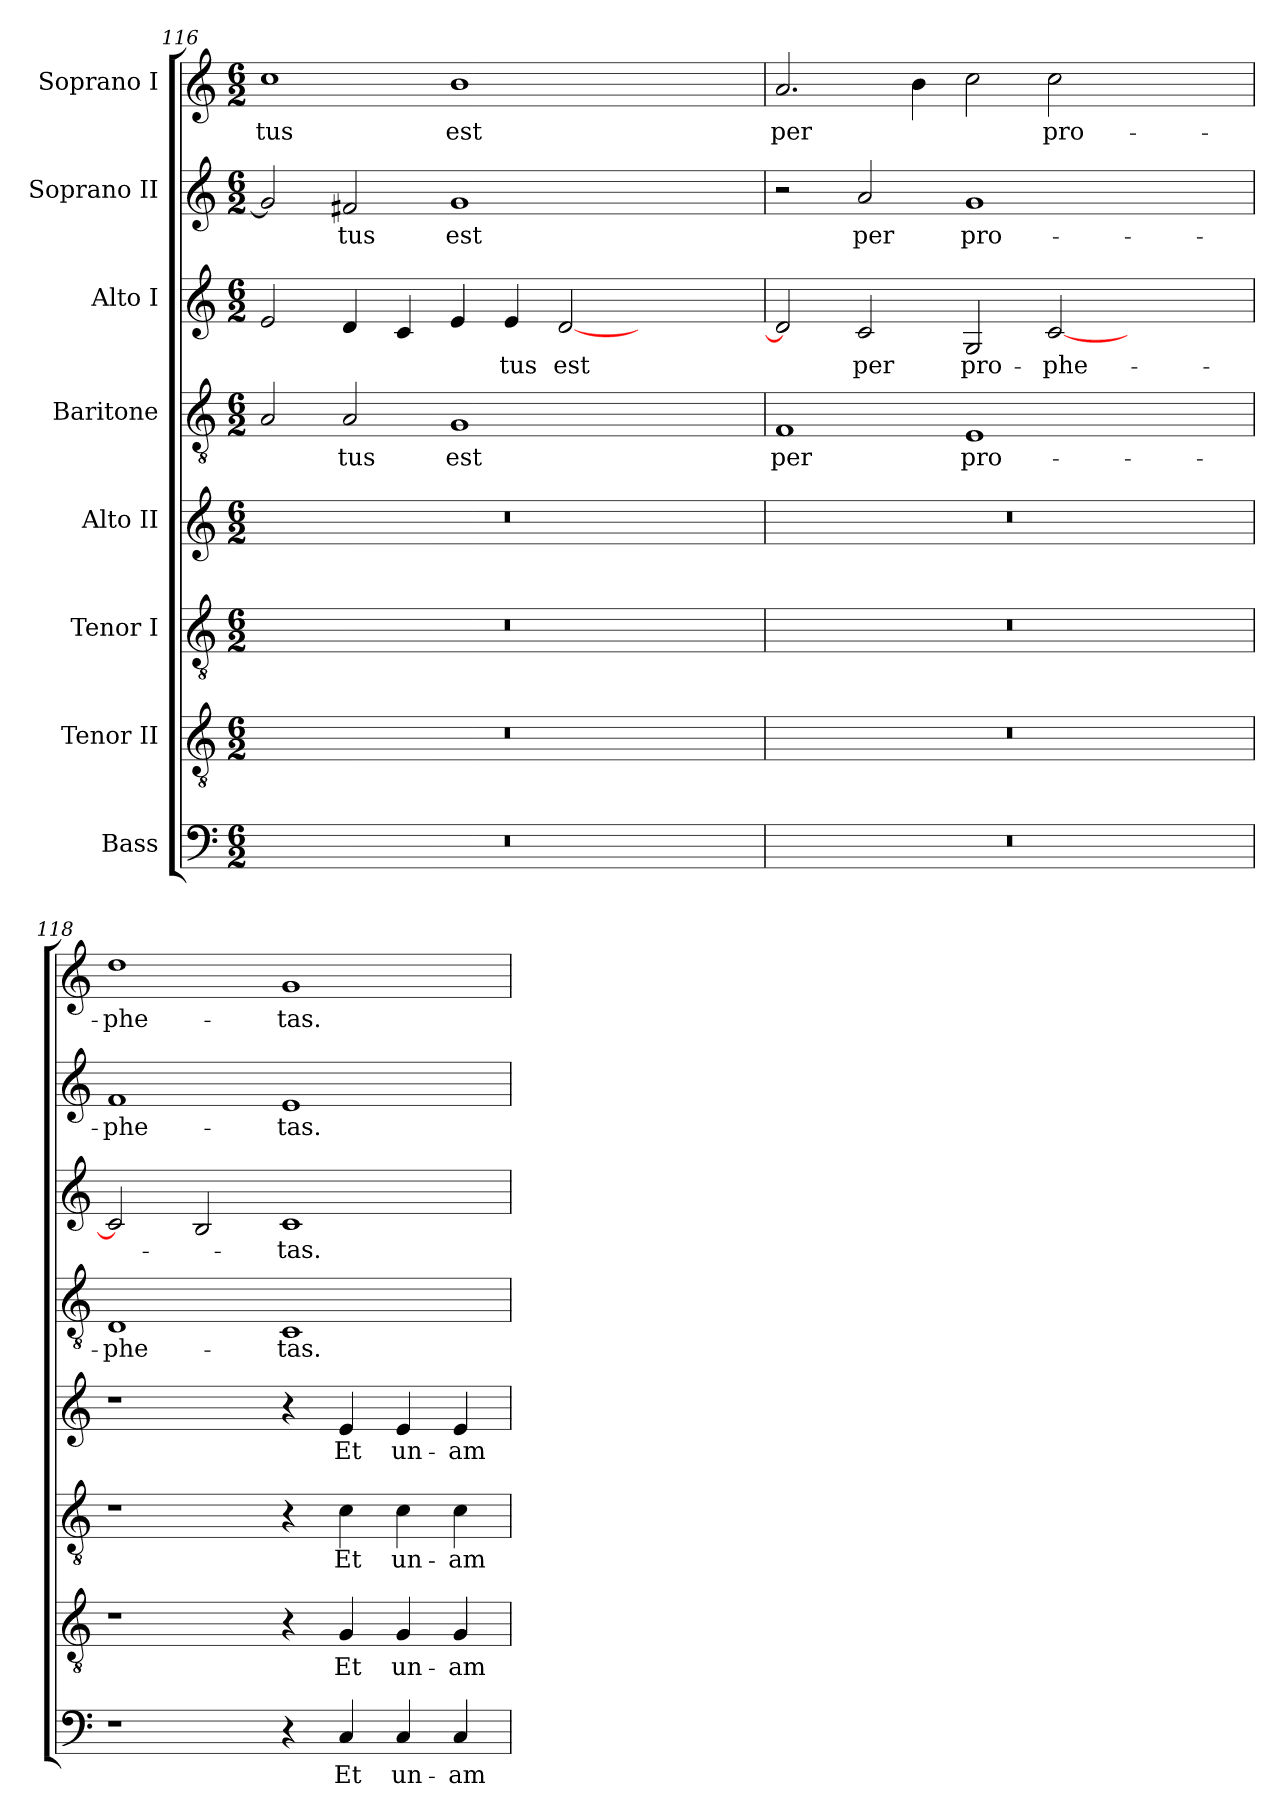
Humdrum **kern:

**kern	**text	**kern	**text	**kern	**text	**kern	**text	**kern	**text	**kern	**text	**kern	**text	**kern	**text
*part8	*part8	*part7	*part7	*part6	*part6	*part5	*part5	*part4	*part4	*part3	*part3	*part2	*part2	*part1	*part1
*staff8	*staff8	*staff7	*staff7	*staff6	*staff6	*staff5	*staff5	*staff4	*staff4	*staff3	*staff3	*staff2	*staff2	*staff1	*staff1
*I"Bass	*	*I"Tenor II	*	*I"Tenor I	*	*I"Alto II	*	*I"Baritone	*	*I"Alto I	*	*I"Soprano II	*	*I"Soprano I	*
*clefF4	*	*clefGv2	*	*clefGv2	*	*clefG2	*	*clefGv2	*	*clefG2	*	*clefG2	*	*clefG2	*
*ITrd7c12	*	*ITrd7c12	*	*ITrd7c12	*	*	*	*ITrd7c12	*	*	*	*	*	*	*
*k[]	*	*k[]	*	*k[]	*	*k[]	*	*k[]	*	*k[]	*	*k[]	*	*k[]	*
*C:	*	*C:	*	*C:	*	*C:	*	*C:	*	*C:	*	*C:	*	*C:	*
*M6/2	*	*M6/2	*	*M6/2	*	*M6/2	*	*M6/2	*	*M6/2	*	*M6/2	*	*M6/2	*
=116	=116	=116	=116	=116	=116	=116	=116	=116	=116	=116	=116	=116	=116	=116	=116
!LO:N:vis=1	!	!LO:N:vis=1	!	!LO:N:vis=1	!	!LO:N:vis=1	!	!	!	!	!	!	!	!	!
!	!	!	!	!	!	!	!	!	!	!	!	!	!	!	!LO:LY:b:color=#000000
0.r	.	0.r	.	0.r	.	0.r	.	2AAi/	.	2ei/	.	2gi/]	.	1cci	-tus
!	!	!	!	!	!	!	!	!	!LO:LY:b:color=#000000	!	!	!	!	!	!
!	!	!	!	!	!	!	!	!	!	!	!	!	!LO:LY:b:color=#000000	!	!
.	.	.	.	.	.	.	.	2AAi/	-tus	4di/	.	2f#Xi/	-tus	.	.
.	.	.	.	.	.	.	.	.	.	4ci/	.	.	.	.	.
!	!	!	!	!	!	!	!	!	!LO:LY:b:color=#000000	!	!	!	!	!	!
!	!	!	!	!	!	!	!	!	!	!	!	!	!LO:LY:b:color=#000000	!	!
!	!	!	!	!	!	!	!	!	!	!	!	!	!	!	!LO:LY:b:color=#000000
.	.	.	.	.	.	.	.	1GGi	est	4ei/	.	1gi	est	1bi	est
!	!	!	!	!	!	!	!	!	!	!	!LO:LY:b:color=#000000	!	!	!	!
.	.	.	.	.	.	.	.	.	.	4ei/	-tus	.	.	.	.
!	!	!	!	!	!	!	!	!	!	!	!LO:LY:b:color=#000000	!	!	!	!
.	.	.	.	.	.	.	.	.	.	[<2di/	est	.	.	.	.
.	.	.	.	.	.	.	.	1ryy	.	1ryy	.	1ryy	.	1ryy	.
=117	=117	=117	=117	=117	=117	=117	=117	=117	=117	=117	=117	=117	=117	=117	=117
!LO:N:vis=1	!	!LO:N:vis=1	!	!LO:N:vis=1	!	!LO:N:vis=1	!	!	!	!	!	!	!	!	!
!	!	!	!	!	!	!	!	!	!LO:LY:b:color=#000000	!	!	!	!	!	!
!	!	!	!	!	!	!	!	!	!	!	!	!	!	!	!LO:LY:b:color=#000000
0.r	.	0.r	.	0.r	.	0.r	.	1FFi	per	2di/]	.	2r	.	2.ai/	per
!	!	!	!	!	!	!	!	!	!	!	!LO:LY:b:color=#000000	!	!	!	!
!	!	!	!	!	!	!	!	!	!	!	!	!	!LO:LY:b:color=#000000	!	!
.	.	.	.	.	.	.	.	.	.	2ci/	per	2ai/	per	.	.
.	.	.	.	.	.	.	.	.	.	.	.	.	.	4bi\	.
!	!	!	!	!	!	!	!	!	!LO:LY:b:color=#000000	!	!	!	!	!	!
!	!	!	!	!	!	!	!	!	!	!	!LO:LY:b:color=#000000	!	!	!	!
!	!	!	!	!	!	!	!	!	!	!	!	!	!LO:LY:b:color=#000000	!	!
.	.	.	.	.	.	.	.	1EEi	pro-	2Gi/	pro-	1gi	pro-	2cci\	.
!	!	!	!	!	!	!	!	!	!	!	!LO:LY:b:color=#000000	!	!	!	!
!	!	!	!	!	!	!	!	!	!	!	!	!	!	!	!LO:LY:b:color=#000000
.	.	.	.	.	.	.	.	.	.	[<2ci/	-phe-	.	.	2cci\	pro-
.	.	.	.	.	.	.	.	1ryy	.	1ryy	.	1ryy	.	1ryy	.
=118	=118	=118	=118	=118	=118	=118	=118	=118	=118	=118	=118	=118	=118	=118	=118
!	!	!	!	!	!	!	!	!	!LO:LY:b:color=#000000	!	!	!	!	!	!
!	!	!	!	!	!	!	!	!	!	!	!	!	!LO:LY:b:color=#000000	!	!
!	!	!	!	!	!	!	!	!	!	!	!	!	!	!	!LO:LY:b:color=#000000
1r	.	1r	.	1r	.	1r	.	1DDi	-phe-	2ci/]	.	1fi	-phe-	1ddi	-phe-
.	.	.	.	.	.	.	.	.	.	2Bi/	.	.	.	.	.
!	!	!	!	!	!	!	!	!	!LO:LY:b:color=#000000	!	!	!	!	!	!
!	!	!	!	!	!	!	!	!	!	!	!LO:LY:b:color=#000000	!	!	!	!
!	!	!	!	!	!	!	!	!	!	!	!	!	!LO:LY:b:color=#000000	!	!
!	!	!	!	!	!	!	!	!	!	!	!	!	!	!	!LO:LY:b:color=#000000
4r	.	4r	.	4r	.	4r	.	1CCi	-tas.	1ci	-tas.	1ei	-tas.	1gi	-tas.
!	!LO:LY:b:color=#000000	!	!	!	!	!	!	!	!	!	!	!	!	!	!
!	!	!	!LO:LY:b:color=#000000	!	!	!	!	!	!	!	!	!	!	!	!
!	!	!	!	!	!LO:LY:b:color=#000000	!	!	!	!	!	!	!	!	!	!
!	!	!	!	!	!	!	!LO:LY:b:color=#000000	!	!	!	!	!	!	!	!
4CCi/	Et	4GGi/	Et	4Ci\	Et	4ei/	Et	.	.	.	.	.	.	.	.
!	!LO:LY:b:color=#000000	!	!	!	!	!	!	!	!	!	!	!	!	!	!
!	!	!	!LO:LY:b:color=#000000	!	!	!	!	!	!	!	!	!	!	!	!
!	!	!	!	!	!LO:LY:b:color=#000000	!	!	!	!	!	!	!	!	!	!
!	!	!	!	!	!	!	!LO:LY:b:color=#000000	!	!	!	!	!	!	!	!
4CCi/	un-	4GGi/	un-	4Ci\	un-	4ei/	un-	.	.	.	.	.	.	.	.
!	!LO:LY:b:color=#000000	!	!	!	!	!	!	!	!	!	!	!	!	!	!
!	!	!	!LO:LY:b:color=#000000	!	!	!	!	!	!	!	!	!	!	!	!
!	!	!	!	!	!LO:LY:b:color=#000000	!	!	!	!	!	!	!	!	!	!
!	!	!	!	!	!	!	!LO:LY:b:color=#000000	!	!	!	!	!	!	!	!
4CCi/	-am	4GGi/	-am	4Ci\	-am	4ei/	-am	.	.	.	.	.	.	.	.
=	=	=	=	=	=	=	=	=	=	=	=	=	=	=	=
*-	*-	*-	*-	*-	*-	*-	*-	*-	*-	*-	*-	*-	*-	*-	*-
